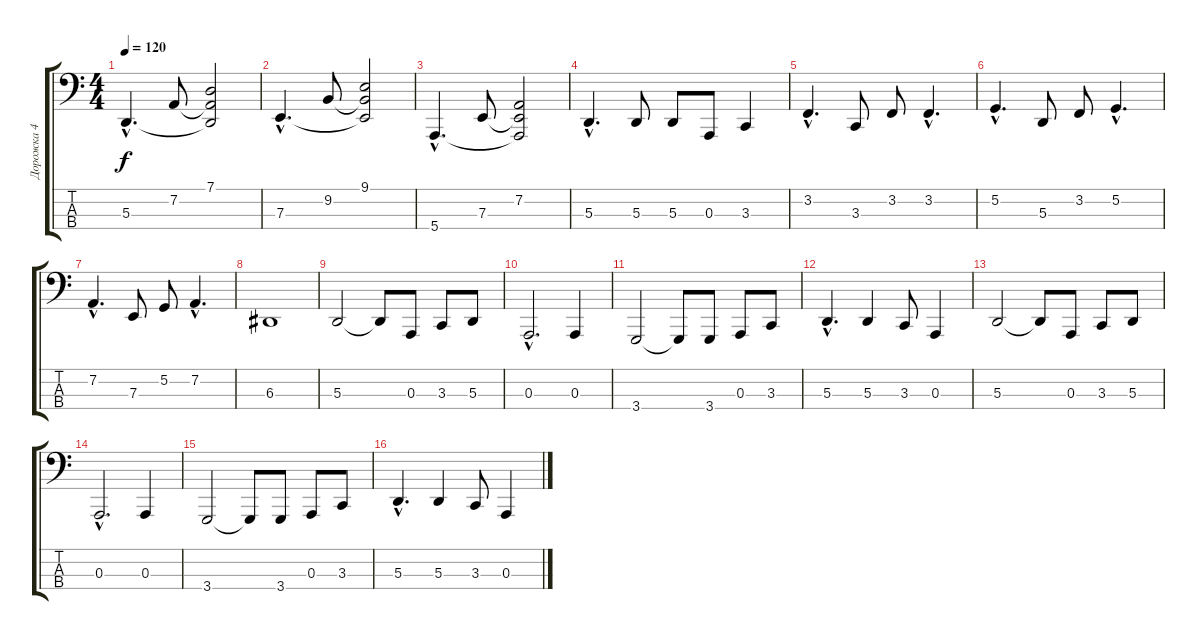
\track ("Дорожка 4" "Дорожка 4") {instrument acousticgrandpiano}
\staff {score tabs}
\tuning (G2 D2 A1 E1) {hide}
\ts (4 4)
\tempo 120
\clef f4
\ks c
5.3{hac}.4{d dy f} 7.2.8 (7.1 7.2{t} 5.3{t}).2 |
7.3{hac}.4{d} 9.2.8 (9.1 9.2{t} 7.3{t}).2 |
5.4{hac}.4{d} 7.3.8 (7.2 7.3{t} 5.4{t}).2 |
5.3{hac}.4{d} 5.3.8 5.3.8 0.3.8 3.3.4 |
3.2{hac}.4{d} 3.3.8 3.2.8 3.2{hac}.4{d} |
5.2{hac}.4{d} 5.3.8 3.2.8 5.2{hac}.4{d} |
7.2{hac}.4{d} 7.3.8 5.2.8 7.2{hac}.4{d} |
6.3.1 |
5.3.2 5.3{t}.8 0.3.8 3.3.8 5.3.8 |
0.3{hac}.2{d} 0.3.4 |
3.4.2 3.4{t}.8 3.4.8 0.3.8 3.3.8 |
5.3{hac}.4{d} 5.3.4 3.3.8 0.3.4 |
5.3.2 5.3{t}.8 0.3.8 3.3.8 5.3.8 |
0.3{hac}.2{d} 0.3.4 |
3.4.2 3.4{t}.8 3.4.8 0.3.8 3.3.8 |
5.3{hac}.4{d} 5.3.4 3.3.8 0.3.4
